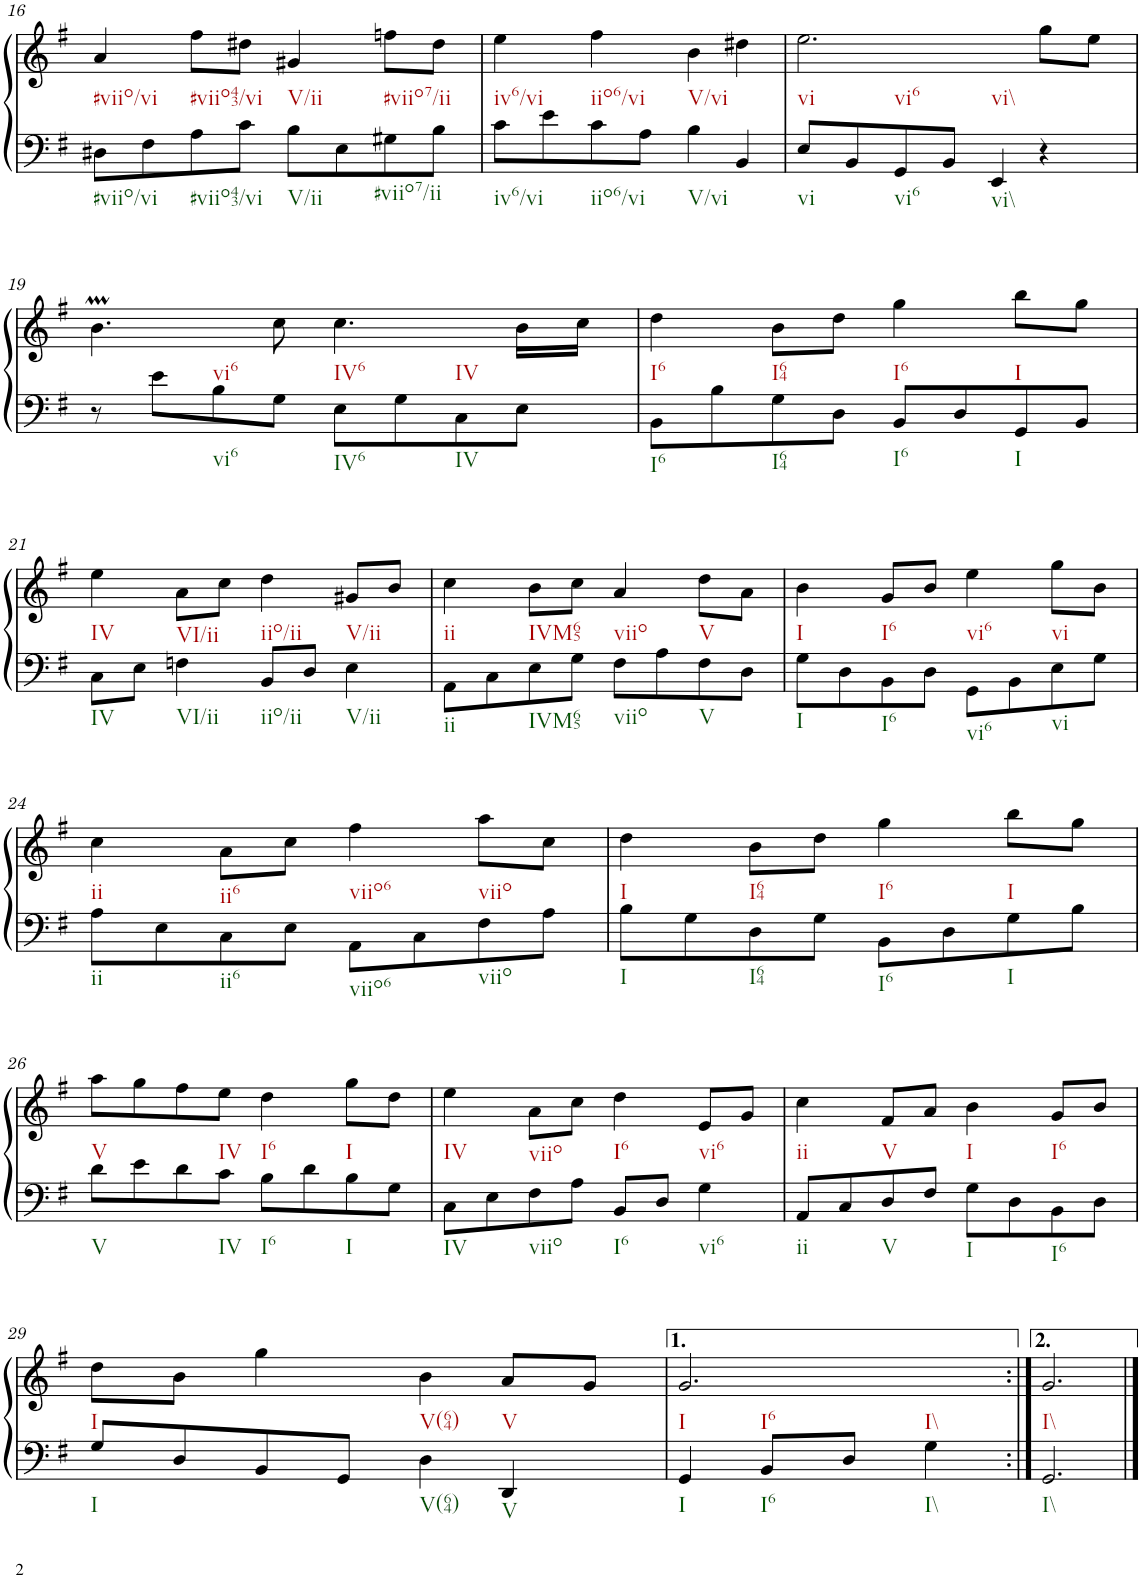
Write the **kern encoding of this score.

**kern	**kern
*part1	*part1
*staff2	*staff1
*I"Klavier linke Hand	*
!!LO:PB:g=z
*clefF4	*clefG2
*k[f#]	*k[f#]
*M2/2	*M2/2
=16	=16
8D#X\L	4a/
8F#\	.
8A\	8ff#\L
8c\J	8dd#X\J
8B\L	4g#X/
8E\	.
8G#X\	8ffn\L
8B\J	8dd#\J
=17	=17
8c\L	4ee\
8e\	.
8c\	4ff#\
8A\J	.
4B\	4b\
4BB/	4dd#X\
=18	=18
8E/L	2.ee\
8BB/	.
8GG/	.
8BB/J	.
4EE/	.
4r	8gg\L
.	8ee\J
!!LO:LB:g=z
=19	=19
8r	4.bm\
8e\L	.
8B\	.
8G\J	8cc\
8E\L	4.cc\
8G\	.
8C\	.
8E\J	16b\LL
.	16cc\JJ
=20	=20
8BB\L	4dd\
8B\	.
8G\	8b\L
8D\J	8dd\J
8BB/L	4gg\
8D/	.
8GG/	8bb\L
8BB/J	8gg\J
!!LO:LB:g=z
=21	=21
8C\L	4ee\
8E\J	.
4Fn\	8a\L
.	8cc\J
8BB/L	4dd\
8D/J	.
4E\	8g#X/L
.	8b/J
=22	=22
8AA\L	4cc\
8C\	.
8E\	8b\L
8G\J	8cc\J
8F#\L	4a/
8A\	.
8F#\	8dd\L
8D\J	8a\J
=23	=23
8G\L	4b\
8D\	.
8BB\	8g/L
8D\J	8b/J
8GG\L	4ee\
8BB\	.
8E\	8gg\L
8G\J	8b\J
!!LO:LB:g=z
=24	=24
8A\L	4cc\
8E\	.
8C\	8a\L
8E\J	8cc\J
8AA\L	4ff#\
8C\	.
8F#\	8aa\L
8A\J	8cc\J
=25	=25
8B\L	4dd\
8G\	.
8D\	8b\L
8G\J	8dd\J
8BB\L	4gg\
8D\	.
8G\	8bb\L
8B\J	8gg\J
!!LO:LB:g=z
=26	=26
8d\L	8aa\L
8e\	8gg\
8d\	8ff#\
8c\J	8ee\J
8B\L	4dd\
8d\	.
8B\	8gg\L
8G\J	8dd\J
=27	=27
8C\L	4ee\
8E\	.
8F#\	8a\L
8A\J	8cc\J
8BB/L	4dd\
8D/J	.
4G\	8e/L
.	8g/J
=28	=28
8AA/L	4cc\
8C/	.
8D/	8f#/L
8F#/J	8a/J
8G\L	4b\
8D\	.
8BB\	8g/L
8D\J	8b/J
!!LO:LB:g=z
=29	=29
8G/L	8dd\L
8D/	8b\J
8BB/	4gg\
8GG/J	.
4D\	4b\
4DD/	8a/L
.	8g/J
=30	=30
4GG/	2.g/
8BB/L	.
8D/J	.
4G\	.
=30X2:|!	=30X2:|!
2.GG/	2.g/
==	==
*-	*-
